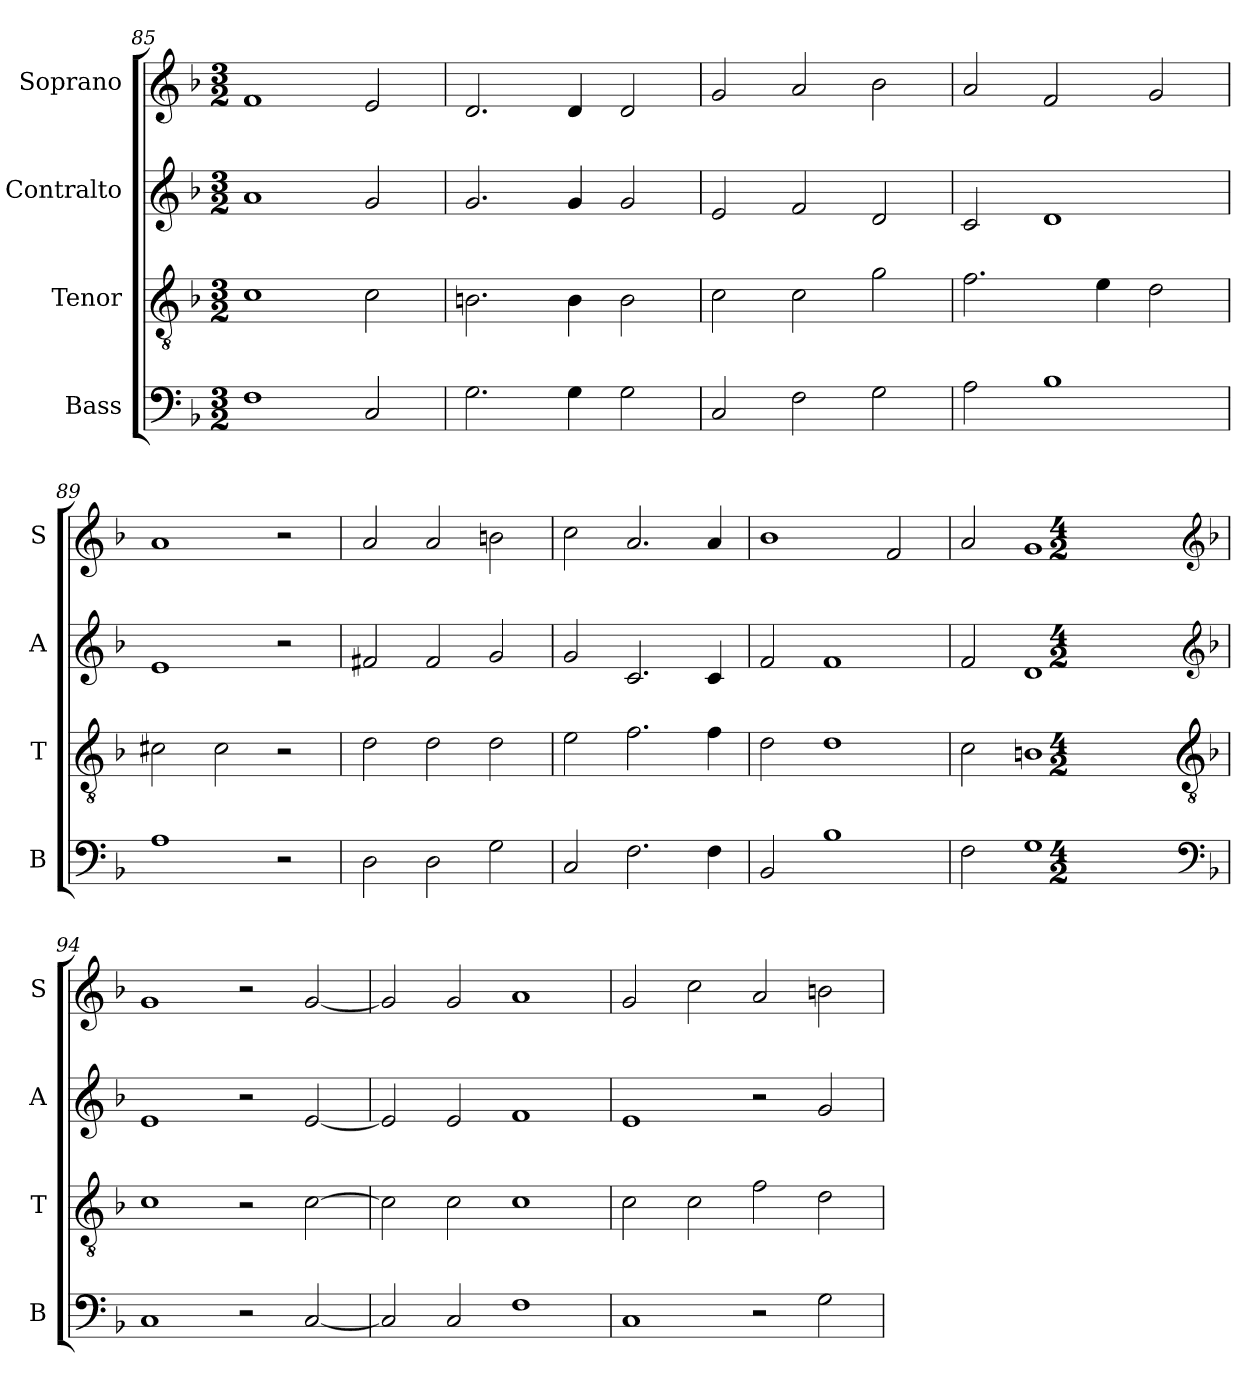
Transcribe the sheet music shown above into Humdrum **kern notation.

**kern	**kern	**kern	**kern
*part4	*part3	*part2	*part1
*staff4	*staff3	*staff2	*staff1
*I"Bass	*I"Tenor	*I"Contralto	*I"Soprano
*I'B	*I'T	*I'A	*I'S
*clefF4	*clefGv2	*clefG2	*clefG2
*k[b-]	*k[b-]	*k[b-]	*k[b-]
*F:ion	*F:ion	*F:ion	*F:ion
*M3/2	*M3/2	*M3/2	*M3/2
=85	=85	=85	=85
1F	1c	1a	1f
2C	2c	2g	2e
=86	=86	=86	=86
2.G	2.Bn	2.g	2.d
4G	4B	4g	4d
2G	2B	2g	2d
=87	=87	=87	=87
2C	2c	2e	2g
2F	2c	2f	2a
2G	2g	2d	2b-
=88	=88	=88	=88
2A	2.f	2c	2a
1B-	.	1d	2f
.	4e	.	.
.	2d	.	2g
=89	=89	=89	=89
1A	2c#X	1e	1a
.	2c#	.	.
2r	2r	2r	2r
=90	=90	=90	=90
2D	2d	2f#X	2a
2D	2d	2f#	2a
2G	2d	2g	2bn
=91	=91	=91	=91
2C	2e	2g	2cc
2.F	2.f	2.c	2.a
4F	4f	4c	4a
=92	=92	=92	=92
2BB-	2d	2f	1b-
1B-	1d	1f	.
.	.	.	2f
=93	=93	=93	=93
2F	2c	2f	2a
1G	1Bn	1d	1g
*clefF4	*clefGv2	*clefG2	*clefG2
*k[b-]	*k[b-]	*k[b-]	*k[b-]
*F:ion	*F:ion	*F:ion	*F:ion
*M4/2	*M4/2	*M4/2	*M4/2
=94	=94	=94	=94
1C	1c	1e	1g
2r	2r	2r	2r
[2C	[2c	[2e	[2g
=95	=95	=95	=95
2C]	2c]	2e]	2g]
2C	2c	2e	2g
1F	1c	1f	1a
=96	=96	=96	=96
1C	2c	1e	2g
.	2c	.	2cc
2r	2f	2r	2a
2G	2d	2g	2bn
=	=	=	=
*-	*-	*-	*-
